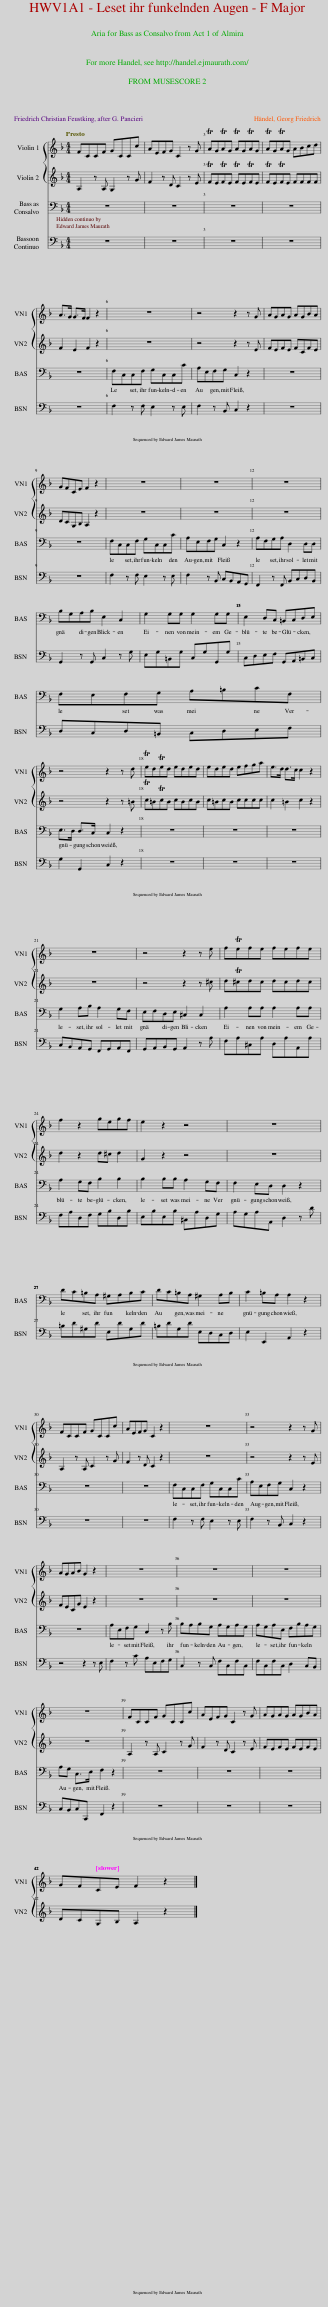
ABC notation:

X:1
%%score { 1 2 } 3 4 [ [ 5 6 ] { 7 | 8 } ]
L:1/8
Q:1/4=90
M:4/4
I:linebreak $
K:F
V:1 treble
V:2 treble
V:3 bass
V:4 bass
V:5 bass
V:6 bass-8
V:7 treble
V:8 bass
V:1
 FCCF GCCc | AEFG C2 z G | TAGTAG TAGTAG | TAGTAG ABcd |$ A>G G>F F2 z2 | %5
 z8 | z4 z2 z G | AGAG AGBA |$ GFCE F2 z2 | z8 | %10
 z8 | z8 |$ z8 | z8 | z8 |$ %15
 z8 |$ z4 z2 z d | TedTed eded | eded efga | e>d d>c c2 z2 |$ %20
 z8 | z4 z2 z e | fTefe fefe |$ f2 z2 gegf | e2 z2 z4 | %25
 z8 |$ z8 | z8 | z8 |$ FCCF GCCc | %30
 AEFG C2 z2 | z8 | z4 z2 z G |$ AGAB G2 z2 | z8 | %35
 z8 | z8 |$ z8 | FCCF GCCc | AEFG C2 z G | %40
 AGAG AGBA |$ GF[Q:1/4=72]CE F2 z2 |] %42
V:2
 A,2 z A, G,2 z G | F2 z D C2 z E | TFETFE TFETFE | TFETFE FFFF |$ F2 E2 F2 z2 | %5
 z8 | z4 z2 z E | FEFE FCFE |$ DCG,B, A,2 z2 | z8 | %10
 z8 | z8 |$ z8 | z8 | z8 |$ %15
 z8 |$ z4 z2 z =B | Tc=BTcB cBcB | c=BcB cccc | c2 =B2 c2 z2 |$ %20
 z8 | z4 z2 z ^c | dT^cdc dcdc |$ d2 z2 d^c d2 | G2 z2 z4 | %25
 z8 |$ z8 | z8 | z8 |$ A,2 z A, C2 z G | %30
 F2 z D C2 z2 | z8 | z4 z2 z E |$ FECG E2 z2 | z8 | %35
 z8 | z8 |$ z8 | A,2 z A, C2 z G | F2 z D C2 z E | %40
 FEFE FEFE |$ DCG,B, A,2 z2 |] %42
V:3
 z8 | z8 | z8 | z8 |$ z8 | %5
 F,C,C,F, G,C,C,C | A,E,F,G, C,2 z2 | z8 |$ z8 | F,C,C,F, G,C,C,C | %10
 A,E,F,G, C,2 z2 | A,F,G,A, D,2 D,D, |$ B,G,A,B, E,2 C,2 | G,2 G,G, G,2 G,G, | E,2 D,C, =B,,C,D,E, |$ %15
 F,E,F,G, A,=B,CF, |$ E,>D, D,>C, C,2 z2 | z8 | z8 | z8 |$ %20
 G,2 A,B, A,2 G,F, | E,F,D,E, ^C,2 C,2 | A,2 A,A, A,2 A,A, |$ A,2 G,F, B,2 B,2 | B,2 B,B, A,2 G,F, | %25
 F,2 E,D, D,2 z2 |$ DC=B,A, ^G,A,B,C | DC=B,A, ^G,2 A,B, | C2 =B,A, A,2 z2 |$ z8 | %30
 z8 | F,C,C,F, G,C,C,C | A,E,F,G, C,2 z2 |$ z8 | A,E,F,G, C,2 z B, | %35
 B,A,B,G, A,G,A,G, | A,G,A,E, F,B,A,G, |$ A,G, C,>E, F,2 z2 | z8 | z8 | %40
 z8 |$ z8 |] %42
V:4
 z8 | z8 | z8 | z8 |$ z8 | %5
 F,2 z F, E,2 z E, | F,2 z B,, C,2 z2 | z8 |$ z8 | F,2 z F, E,2 z E, | %10
 F,2 z B,, C,B,,A,,G,, | F,,2 z F,, B,,C,D,B,, |$ G,,2 z G,, C,2 z G, | E,G,=B,,G, C,G,G,,G, | C,D,E,F, G,,A,,=B,,C, |$ %15
 D,C,D,=B,, C,D,E,F, |$ G,2 G,,2 C,2 z2 | z8 | z8 | z8 |$ %20
 C,B,,A,,G,, F,,G,,A,,F,, | G,,A,,B,,G,, A,,2 z A, | F,A,^C,A, D,A,A,,A, |$ F,A,D,F, G,B,D,B, | E,B,E,B, ^C,A,D,G, | %25
 A,G,A,A,, D,2 z D |$ =B,D^G,D E,DG,D | =B,DG,D E,D,C,D, | E,2 E,,2 A,,2 z2 |$ z8 | %30
 z8 | F,2 z F, E,2 z E, | F,2 z B,, C,2 z2 |$ z4 z2 z E, | F,2 z C A,E,F,G, | %35
 C,2 z C, F,C,F,C, | F,C,F,C, D,2 C,B,, |$ C,B,,C,C,, F,,2 z2 | z8 | z8 | %40
 z8 |$ z8 |] %42
V:5
 F,2 z F, E,2 z E, | F,2 z B,, C,2 z C | A, C E, C F, C C, C | A, C E, C F, G, A, B, |$ C2 C,2 F,,2 z2 | %5
 z8 | z4 z2 z C | A, C E, C F, E, D, C, |$ B,, A,, B,, C, F,,2 z2 | z8 | %10
 z8 | z8 |$ z8 | z8 | z8 |$ %15
 z8 |$ z4 z2 z G, | E, G, =B,, G, C, G, G,, G, | C, G, G,, G, C, D, E, F, | G,2 G,,2 C,2 z2 |$ %20
 z8 | z4 z2 z A, | F, A, ^C, A, D, A, A,, A, |$ F, A, D, F, G, B, D, B, | E, z z2 z4 | %25
 z8 |$ z8 | z8 | z8 |$ F,2 z F, E,2 z E, | %30
 F,2 z B,, C,2 z2 | z8 | z4 z2 z C |$ A, E, F, G, C,2 z2 | z8 | %35
 z8 | z8 |$ z8 | F,2 z F, [E,C]2 z E, | F,2 z B,, C,2 z C | %40
 A, C E, C F, E, D, C, |$ B,, A,, B,, C, F,,2 z2 |] %42
V:6
 F,2 z F, E,2 z E, | F,2 z B,, C,2 z C | A, C E, C F, C C, C | A, C E, C F, G, A, B, |$ C2 C,2 F,,2 z2 | %5
 z8 | z4 z2 z C | A, C E, C F, E, D, C, |$ B,, A,, B,, C, F,,2 z2 | z8 | %10
 z8 | z8 |$ z8 | z8 | z8 |$ %15
 z8 |$ z4 z2 z G, | E, G, =B,, G, C, G, G,, G, | C, G, G,, G, C, D, E, F, | G,2 G,,2 C,2 z2 |$ %20
 z8 | z4 z2 z A, | F, A, ^C, A, D, A, A,, A, |$ F, A, D, F, G, B, D, B, | E, z z2 z4 | %25
 z8 |$ z8 | z8 | z8 |$ F,2 z F, E,2 z E, | %30
 F,2 z B,, C,2 z2 | z8 | z4 z2 z C |$ A, E, F, G, C,2 z2 | z8 | %35
 z8 | z8 |$ z8 | F,2 z F, [E,C]2 z E, | F,2 z B,, C,2 z C | %40
 A, C E, C F, E, D, C, |$ B,, A,, B,, C, F,,2 z2 |] %42
V:7
 F2 z2 z4 | z8 | [CF] z C z z4 | F z C z z4 |$ F2 E2 [CF]2 z2 | %5
 [CF]2 z2 [G,C]2 z [CE] | z8 | [CF] z C E F E D C |$ B, A, B, C z4 | [CF]2 z2 [G,C]2 z [CE] | %10
 z8 | [CF]2 z [A,CF] B, C B, D |$ z8 | z8 | z4 =B, C D E |$ %15
 F E F G A, =B, C F |$ E3/2 D/ D3/2 C/ C2 z2 | z8 | [EG] [=B,D] [CE] [B,D] [EG] [CF] [CG] [A,CF] | [CE] z [=B,D] z [E,G,C] z z2 |$ %20
 [EG] z3 A, z F, A, | [CE] [CF] D [^CE] C2 C2 | D z A [^CE] [DF] [CE] F [CE] |$ [DF] z G F D [^CE] [B,G] D | [G,E]2 [G,E]2 E2 D2 | %25
 D z ^C [CE] [F,A,D]2 z2 |$ =B z ^G z G z G z | z4 E D C D | C2 =B, A, !arpeggio!C2 z2 |$ F2 z2 z4 | %30
 A z F G [G,E]2 z2 | [A,CF]2 z [A,CF] z4 | [A,CF]2 z [G,D] [G,E] z2 [EG] |$ F [G,E] [A,C] [G,B,] [G,CE]2 z [G,C] | [A,CF]2 z [EG] [CE] z2 B, | %35
 z A, [G,B,] [G,E] C [G,E] [A,C] [G,E] | [A,C] [G,E] [A,C] E F, B, A, G, |$ A, G, G,3/2 [E,G,B,]/ [A,CF]2 z2 | [A,CF]2 z [A,CF] z2 z C | [A,CF]2 z D [CE]2 z [EG] | %40
 F [EG] [FA] [EG] A, z [F,B,] [A,E] |$ [G,D] [F,C] [B,E] z z4 |] %42
V:8
 [F,A,C]2 z F, [E,G,C]2 z [E,G,C] | [F,A,]2 z [B,,F,D] [C,E,G,]2 z [CEG] | A, C E, C F, C C, C | A, C E, C F, G, A, [B,G] |$ C2 C,2 [F,,A,]2 z2 | %5
 F,2 z F, E,2 z G, | [F,A,]2 z [B,,F,D] [C,E,G,]2 z [CEG] | A, C E, C F, E, D, C, |$ B,, A,, B,, C, [F,,A,CF]2 z2 | F,2 z F, E,2 z E, | %10
 F,2 z [B,,F,D] [C,E,G,C] [B,,B,] [A,,A,] [G,,G,] | [F,,A,]2 z F,, B,, C, D, B,, |$ [G,,B,]2 z [G,,B,] [C,E,]2 z G, | E, G, [=B,,G,D] G, [C,E] G, [G,,=B,D] G, | [C,E,] D, E, F, G,, A,, =B,, C, |$ %15
 D, C, D, =B,, C, D, E, [F,A,C] |$ [G,C]2 [G,,=B,,D,]2 [C,E,G,]2 z [G,=B,DG] | [E,G,C] G, [=B,,G,D] G, [C,E,C] G, [G,,D,=B,] G, | C, G, G,, G, C, D, E, F, | G,2 G,,2 C,2 z2 |$ %20
 C, B,, A,, G,, F,, G,, A,, F,, | G,, A,, B,, G,, A,,2 z A, | F, A, ^C, A, D, A, A,, A, |$ F, A, D, F, G, B, D, B, | E, B, E, B, ^C, A, D, G, | %25
 A, G, A, A,, D,2 z D |$ =B, D ^G, D E, D G, D | =B, D G, D E, D, C, D, | [E,A,]2 [E,,^G,]2 !arpeggio![A,,E,]2 z2 |$ [F,A,C]2 z F, [E,G,C]2 z [E,G,C] | %30
 F,2 z [B,,D] C,2 z2 | F,2 z F, [E,C]2 z [E,C] | F,2 z B,, C,2 z C |$ A, E, F, G, C,2 z E, | F,2 z C A, E, F, G, | %35
 C,2 z C, F, C, F, C, | F, C, F, C, D,2 C, B,, |$ C, B,, [C,E,] C,, F,,2 z2 | F,2 z F, [E,C]2 z E, | F,2 z B,, C,2 z C | %40
 A, C E, C F, E, D, C, |$ B,, A,, B,, C, !arpeggio![F,,A,CF]2 z2 |] %42
